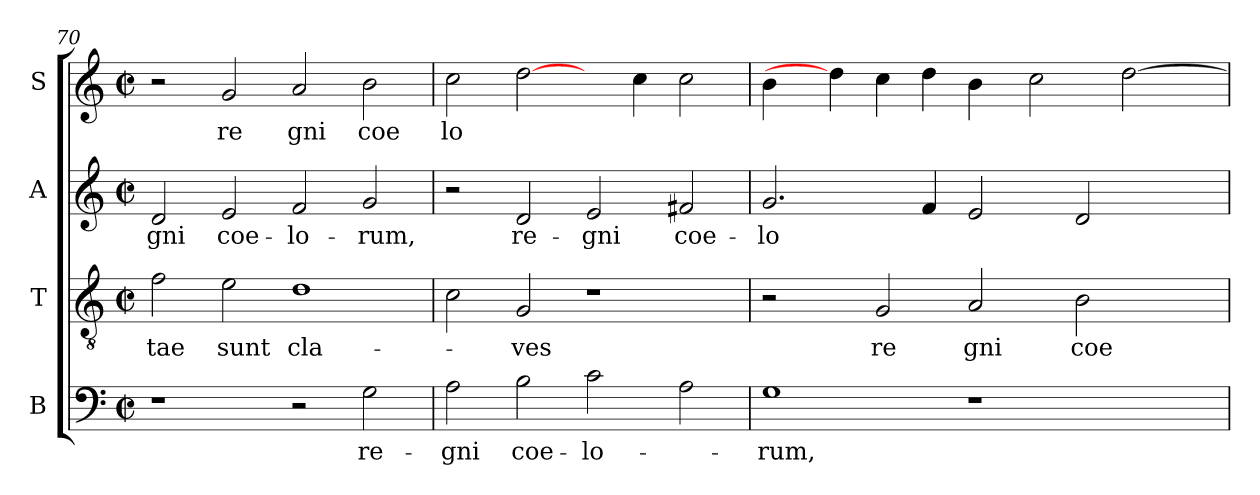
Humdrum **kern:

**kern	**text	**kern	**text	**kern	**text	**kern	**text
*part4	*part4	*part3	*part3	*part2	*part2	*part1	*part1
*staff4	*staff4	*staff3	*staff3	*staff2	*staff2	*staff1	*staff1
*I"B	*	*I"T	*	*I"A	*	*I"S	*
*clefF4	*	*clefGv2	*	*clefG2	*	*clefG2	*
*M2/2	*	*M2/2	*	*M2/2	*	*M2/2	*
*met(c|)	*	*met(c|)	*	*met(c|)	*	*met(c|)	*
=70	=70	=70	=70	=70	=70	=70	=70
!	!	!	!LO:LY:b:cj	!	!LO:LY:b:cj	!	!
1r	.	2f\	-tae	2d/	-gni	2r	.
!	!	!	!LO:LY:b:cj	!	!LO:LY:b:cj	!	!LO:LY:b:cj
.	.	2e\	sunt	2e/	coe-	2g/	re
!	!	!	!LO:LY:b:cj	!	!LO:LY:b:cj	!	!LO:LY:b:cj
2r	.	1d	cla-	2f/	-lo-	2a/	gni
!	!LO:LY:b:cj	!	!	!	!LO:LY:b:cj	!	!LO:LY:b:cj
2G\	re-	.	.	2g/	-rum,	2b\	coe
=71	=71	=71	=71	=71	=71	=71	=71
!	!LO:LY:b:cj	!	!	!	!	!	!LO:LY:b:cj
2A\	-gni	2c\	.	2r	.	2cc\	lo
!	!LO:LY:b:cj	!	!LO:LY:b:cj	!	!LO:LY:b:cj	!	!
2B\	coe-	2G/	-ves	2d/	re-	[2dd\	.
!	!LO:LY:b:cj	!	!	!	!LO:LY:b:cj	!	!
2c\	-lo-	1r	.	2e/	-gni	4ryy	.
.	.	.	.	.	.	4cc\	.
!	!	!	!	!	!LO:LY:b:cj	!	!
2A\	.	.	.	2f#/	coe-	2cc\	.
!!LO:LB:g=z
=72	=72	=72	=72	=72	=72	=72	=72
!	!LO:LY:b:cj	!	!	!	!LO:LY:b:cj	!	!
*	*	*	*	*	*	*^	*
1G	-rum,	2r	.	2.g/	-lo	4b\	8ryy	.
.	.	.	.	.	.	.	64ryy	.
.	.	.	.	.	.	.	1ryy	.
.	.	.	.	.	.	4dd\]	.	.
!	!	!	!LO:LY:b:cj	!	!	!	!	!
.	.	2G/	re	.	.	4cc\	.	.
.	.	.	.	4f/	.	4dd\	.	.
!	!	!	!LO:LY:b:cj	!	!	!	!	!
1r	.	2A/	gni	2e/	.	4b\	.	.
.	.	.	.	.	.	.	1ryy	.
.	.	.	.	.	.	2cc\	.	.
!	!	!	!LO:LY:b:cj	!	!	!	!	!
.	.	2B\	coe	2d/	.	.	.	.
.	.	.	.	.	.	[>2dd\	.	.
4ryy	.	4ryy	.	4ryy	.	.	.	.
.	.	.	.	.	.	.	16..ryy	.
*	*	*	*	*	*	*v	*v	*
=	=	=	=	=	=	=	=
*-	*-	*-	*-	*-	*-	*-	*-
